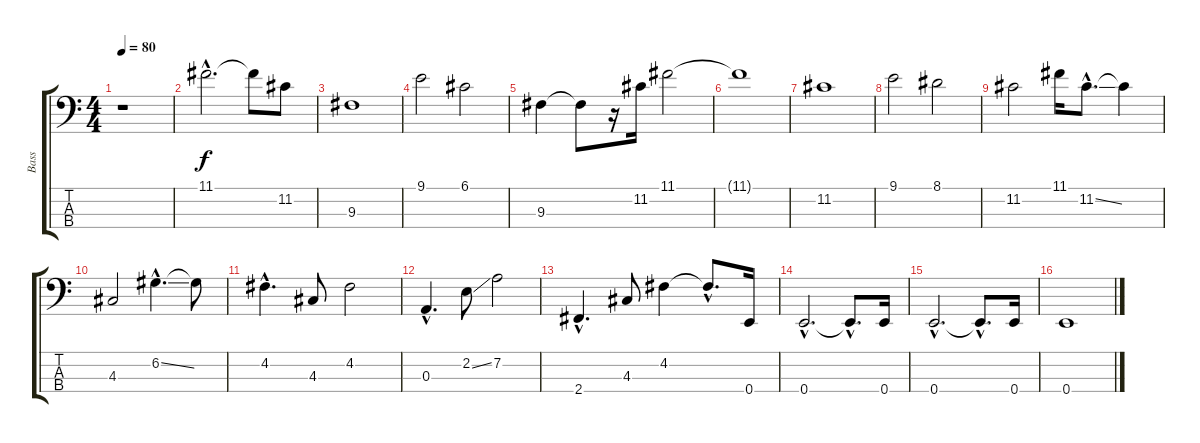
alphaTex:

\track ("Bass" "Bass") {instrument electricbassfinger}
\staff {score tabs}
\tuning (G2 D2 A1 E1) {hide}
\ts (4 4)
\tempo 80
\clef f4
\ks c
r.1{dy f} |
11.1{hac}.2{d} 11.1{t}.8 11.2.8 |
9.3.1 |
9.1.2 6.1.2 |
9.3.4 9.3{t}.8 r.16 11.2.16 11.1.2 |
11.1{t}.1 |
11.2.1 |
9.1.2 8.1.2 |
11.2.2 11.1.16 11.2{ss hac}.8{d} 11.2{t}.4 |
4.3.2 6.2{ss hac}.4{d} 6.2{t}.8 |
4.2{hac}.4{d} 4.3.8 4.2.2 |
0.3{hac}.4{d} 2.2{ss}.8 7.2.2 |
2.4{hac}.4{d} 4.3.8 4.2.4 4.2{hac t}.8{d} 0.4.16 |
0.4{hac}.2{d} 0.4{hac t}.8{d} 0.4.16 |
0.4{hac}.2{d} 0.4{hac t}.8{d} 0.4.16 |
0.4.1
